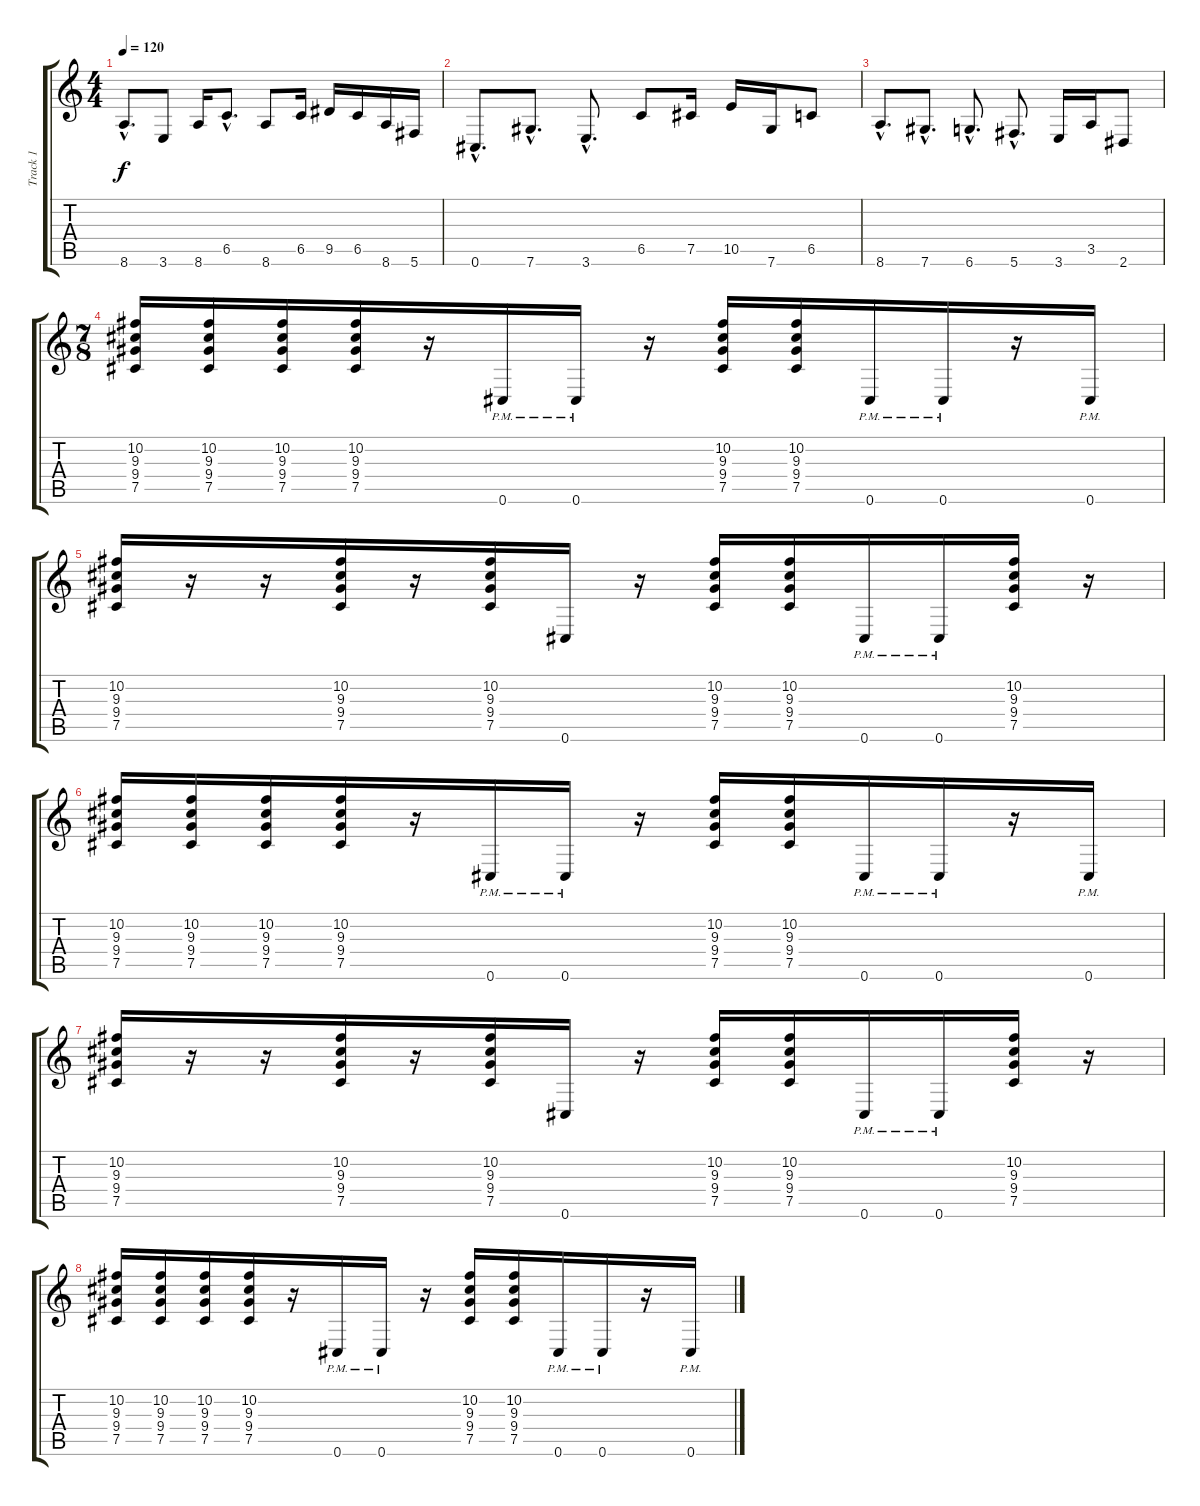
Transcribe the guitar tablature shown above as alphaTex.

\track ("Track 1" "Track 1") {instrument distortionguitar}
\staff {score tabs}
\tuning (Db4 Ab3 E3 B2 Gb2 Db2) {hide}
\ts (4 4)
\tempo 120
\clef g2
\ks c
8.6{hac}.8{d dy f} 3.6.8 8.6.16 6.5{hac}.8{d} 8.6.8 6.5.16 9.5.16 6.5.16 8.6.16 5.6.16 |
0.6{hac}.8{d} 7.6{hac}.8{d} 3.6{hac}.8{d} 6.5.8 7.5.16 10.5.16 7.6.16 6.5.8 |
8.6{hac}.8{d} 7.6{hac}.8{d} 6.6{hac}.8{d} 5.6{hac}.8{d} 3.6.16 3.5.16 2.6.8 |
\ts (7 8)
(10.2 9.3 9.4 7.5).16 (10.2 9.3 9.4 7.5).16 (10.2 9.3 9.4 7.5).16 (10.2 9.3 9.4 7.5).16 r.16 0.6{pm}.16 0.6{pm}.16 r.16 (10.2 9.3 9.4 7.5).16 (10.2 9.3 9.4 7.5).16 0.6{pm}.16 0.6{pm}.16 r.16 0.6{pm}.16 |
(10.2 9.3 9.4 7.5).16 r.16 r.16 (10.2 9.3 9.4 7.5).16 r.16 (10.2 9.3 9.4 7.5).16 0.6.16 r.16 (10.2 9.3 9.4 7.5).16 (10.2 9.3 9.4 7.5).16 0.6{pm}.16 0.6{pm}.16 (10.2 9.3 9.4 7.5).16 r.16 |
(10.2 9.3 9.4 7.5).16 (10.2 9.3 9.4 7.5).16 (10.2 9.3 9.4 7.5).16 (10.2 9.3 9.4 7.5).16 r.16 0.6{pm}.16 0.6{pm}.16 r.16 (10.2 9.3 9.4 7.5).16 (10.2 9.3 9.4 7.5).16 0.6{pm}.16 0.6{pm}.16 r.16 0.6{pm}.16 |
(10.2 9.3 9.4 7.5).16 r.16 r.16 (10.2 9.3 9.4 7.5).16 r.16 (10.2 9.3 9.4 7.5).16 0.6.16 r.16 (10.2 9.3 9.4 7.5).16 (10.2 9.3 9.4 7.5).16 0.6{pm}.16 0.6{pm}.16 (10.2 9.3 9.4 7.5).16 r.16 |
(10.2 9.3 9.4 7.5).16 (10.2 9.3 9.4 7.5).16 (10.2 9.3 9.4 7.5).16 (10.2 9.3 9.4 7.5).16 r.16 0.6{pm}.16 0.6{pm}.16 r.16 (10.2 9.3 9.4 7.5).16 (10.2 9.3 9.4 7.5).16 0.6{pm}.16 0.6{pm}.16 r.16 0.6{pm}.16
